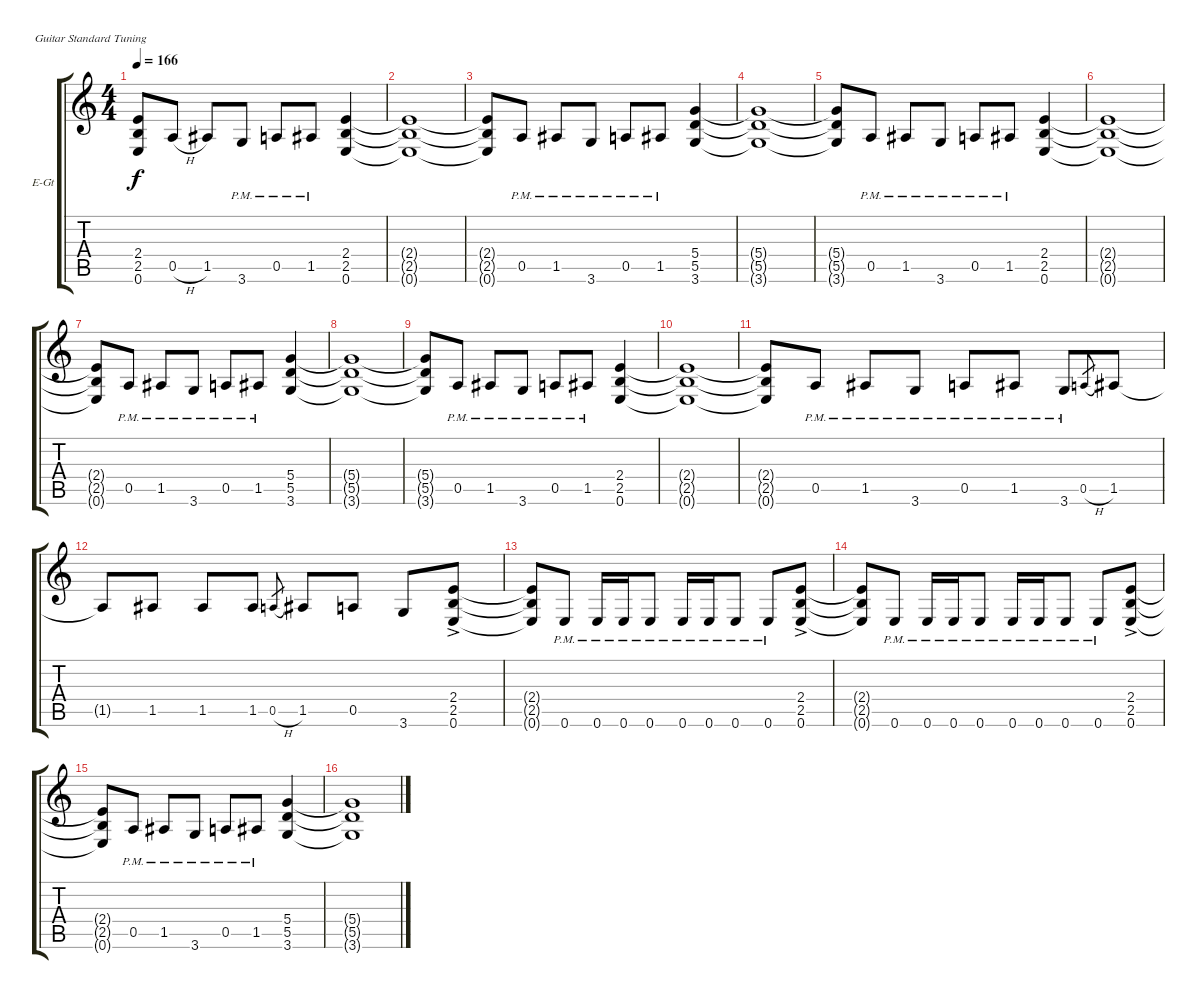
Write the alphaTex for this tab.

\defaultSystemsLayout 4
\bracketExtendMode groupsimilarinstruments
\firstSystemTrackNameOrientation horizontal
\otherSystemsTrackNameOrientation horizontal
\track ("James Hetfield (Rhythm)" "E-Gt") {instrument distortionguitar}
\staff {score tabs}
\tuning (E4 B3 G3 D3 A2 E2)
\ts (4 4)
\tempo 166
\clef g2
\ks c
(0.6{t} 2.5{t} 2.4{t}).8{dy f} 0.5{h}.8 1.5.8 3.6{pm}.8 0.5{pm}.8 1.5{pm}.8 (0.6 2.5 2.4).4 |
(0.6{t} 2.5{t} 2.4{t}).1 |
(0.6{t} 2.5{t} 2.4{t}).8 0.5{pm}.8 1.5{pm}.8 3.6{pm}.8 0.5{pm}.8 1.5{pm}.8 (3.6 5.5 5.4).4 |
(3.6{t} 5.5{t} 5.4{t}).1 |
(3.6{t} 5.5{t} 5.4{t}).8 0.5{pm}.8 1.5{pm}.8 3.6{pm}.8 0.5{pm}.8 1.5{pm}.8 (0.6 2.5 2.4).4 |
(0.6{t} 2.5{t} 2.4{t}).1 |
(0.6{t} 2.5{t} 2.4{t}).8 0.5{pm}.8 1.5{pm}.8 3.6{pm}.8 0.5{pm}.8 1.5{pm}.8 (3.6 5.5 5.4).4 |
(3.6{t} 5.5{t} 5.4{t}).1 |
(3.6{t} 5.5{t} 5.4{t}).8 0.5{pm}.8 1.5{pm}.8 3.6{pm}.8 0.5{pm}.8 1.5{pm}.8 (0.6 2.5 2.4).4 |
(2.4{t} 2.5{t} 0.6{t}).1 |
(2.4{t} 2.5{t} 0.6{t}).8 0.5{pm}.8 1.5{pm}.8 3.6{pm}.8 0.5{pm}.8 1.5{pm}.8 3.6{pm}.8 0.5{h}.8{gr} 1.5.8 |
1.5{t}.8 1.5.8 1.5.8 1.5.8 0.5{h}.8{gr} 1.5.8 0.5.8 3.6.8 (0.6{ac} 2.5{ac} 2.4{ac}).8 |
(0.6{t} 2.5{t} 2.4{t}).8 0.6{pm}.8 0.6{pm}.16 0.6{pm}.16 0.6{pm}.8 0.6{pm}.16 0.6{pm}.16 0.6{pm}.8 0.6{pm}.8 (0.6{ac} 2.5{ac} 2.4{ac}).8 |
(0.6{t} 2.5{t} 2.4{t}).8 0.6{pm}.8 0.6{pm}.16 0.6{pm}.16 0.6{pm}.8 0.6{pm}.16 0.6{pm}.16 0.6{pm}.8 0.6{pm}.8 (0.6{ac} 2.5{ac} 2.4{ac}).8 |
(0.6{t} 2.5{t} 2.4{t}).8 0.5{pm}.8 1.5{pm}.8 3.6{pm}.8 0.5{pm}.8 1.5{pm}.8 (3.6 5.5 5.4).4 |
(3.6{t} 5.5{t} 5.4{t}).1
